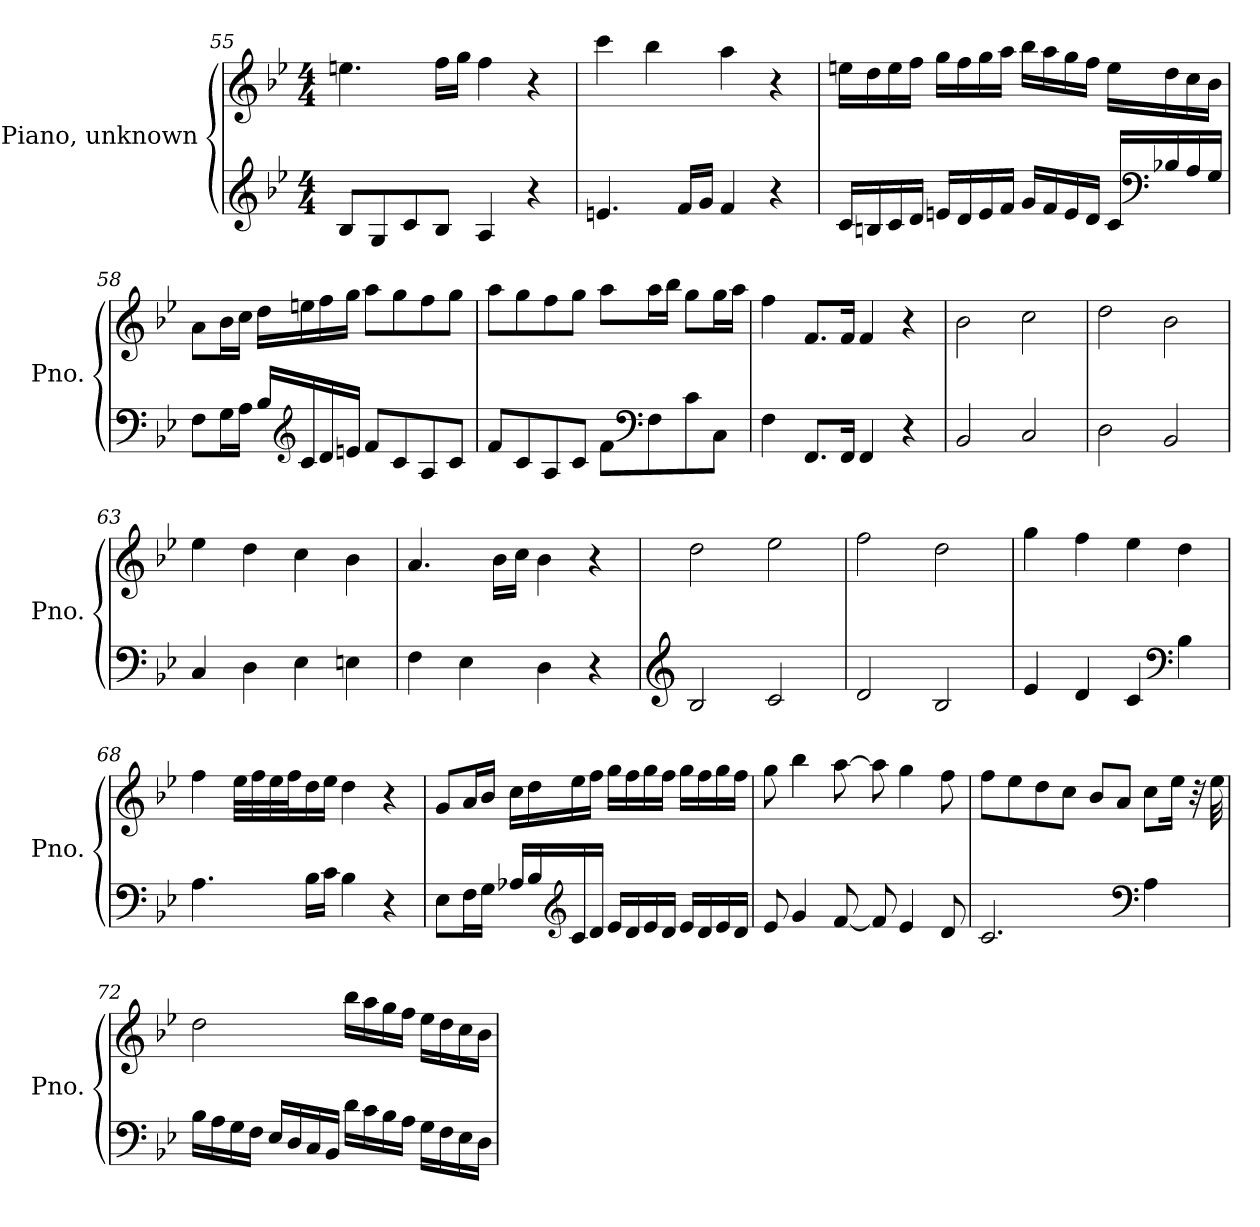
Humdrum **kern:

**kern	**kern
*part1	*part1
*staff2	*staff1
*I"Piano, unknown	*
*I'Pno.	*
*clefG2	*clefG2
*k[b-e-]	*k[b-e-]
*M4/4	*M4/4
=55	=55
8B-/L	4.een\
8G/	.
8c/	.
8B-/J	16ff\LL
.	16gg\JJ
4A/	4ff\
4r	4r
=56	=56
4.en/	4ccc\
.	4bb-\
16f/LL	.
16g/JJ	.
4f/	4aa\
4r	4r
!!LO:LB:g=z
=57	=57
16c/LL	16een\LL
16Bn/	16dd\
16c/	16ee\
16d/JJ	16ff\JJ
16en/LL	16gg\LL
16d/	16ff\
16e/	16gg\
16f/JJ	16aa\JJ
16g/LL	16bb-\LL
16f/	16aa\
16e/	16gg\
16d/JJ	16ff\JJ
16c/LL	16ee\LL
*clefF4	*
16B-X/	16dd\
16A/	16cc\
16G/JJ	16b-\JJ
=58	=58
8F\L	8a\L
16G\L	16b-\L
16A\JJ	16cc\JJ
16B-/LL	16dd\LL
*clefG2	*
16c/	16een\
16d/	16ff\
16en/JJ	16gg\JJ
8f/L	8aa\L
8c/	8gg\
8A/	8ff\
8c/J	8gg\J
!!LO:LB:g=z
=59	=59
8f/L	8aa\L
8c/	8gg\
8A/	8ff\
8c/J	8gg\J
8f\L	8aa\L
*clefF4	*
8F\	16aa\L
.	16bb-\JJ
8c\	8gg\L
8C\J	16gg\L
.	16aa\JJ
=60	=60
4F\	4ff\
8.FF/L	8.f/L
16FF/Jk	16f/Jk
4FF/	4f/
4r	4r
=61	=61
2BB-/	2b-\
2C/	2cc\
=62	=62
2D\	2dd\
2BB-/	2b-\
=63	=63
4C/	4ee-\
4D\	4dd\
4E-\	4cc\
4En\	4b-\
=64	=64
4F\	4.a/
4E-\	.
.	16b-\LL
.	16cc\JJ
4D\	4b-\
4r	4r
=65	=65
*clefG2	*
2B-/	2dd\
2c/	2ee-\
!!LO:PB:g=z
=66	=66
2d/	2ff\
2B-/	2dd\
=67	=67
4e-/	4gg\
4d/	4ff\
4c/	4ee-\
*clefF4	*
4B-\	4dd\
=68	=68
4.A\	4ff\
.	32ee-\LLL
.	32ff\
.	32ee-\
.	32ff\J
16B-\LL	16dd\
16c\JJ	16ee-\JJ
4B-\	4dd\
4r	4r
=69	=69
8E-\L	8g/L
16F\L	16a/L
16G\JJ	16b-/JJ
16A-X/LL	16cc\LL
16B-/	16dd\
*clefG2	*
16c/	16ee-\
16d/JJ	16ff\JJ
16e-/LL	16gg\LL
16d/	16ff\
16e-/	16gg\
16d/JJ	16ff\JJ
16e-/LL	16gg\LL
16d/	16ff\
16e-/	16gg\
16d/JJ	16ff\JJ
!!LO:LB:g=z
=70	=70
8e-/	8gg\
4g/	4bb-\
[8f/	[8aa\
8f/]	8aa\]
4e-/	4gg\
8d/	8ff\
=71	=71
2.c/	8ff\L
.	8ee-\
.	8dd\
.	8cc\J
.	8b-/L
.	8a/J
*clefF4	*
4A\	8cc\L
.	16ee-\Jk
.	32r
.	32ee-\
=72	=72
16B-\LL	2dd\
16A\	.
16G\	.
16F\JJ	.
16E-/LL	.
16D/	.
16C/	.
16BB-/JJ	.
16d\LL	16bb-\LL
16c\	16aa\
16B-\	16gg\
16A\JJ	16ff\JJ
16G\LL	16ee-\LL
16F\	16dd\
16E-\	16cc\
16D\JJ	16b-\JJ
=	=
*-	*-
